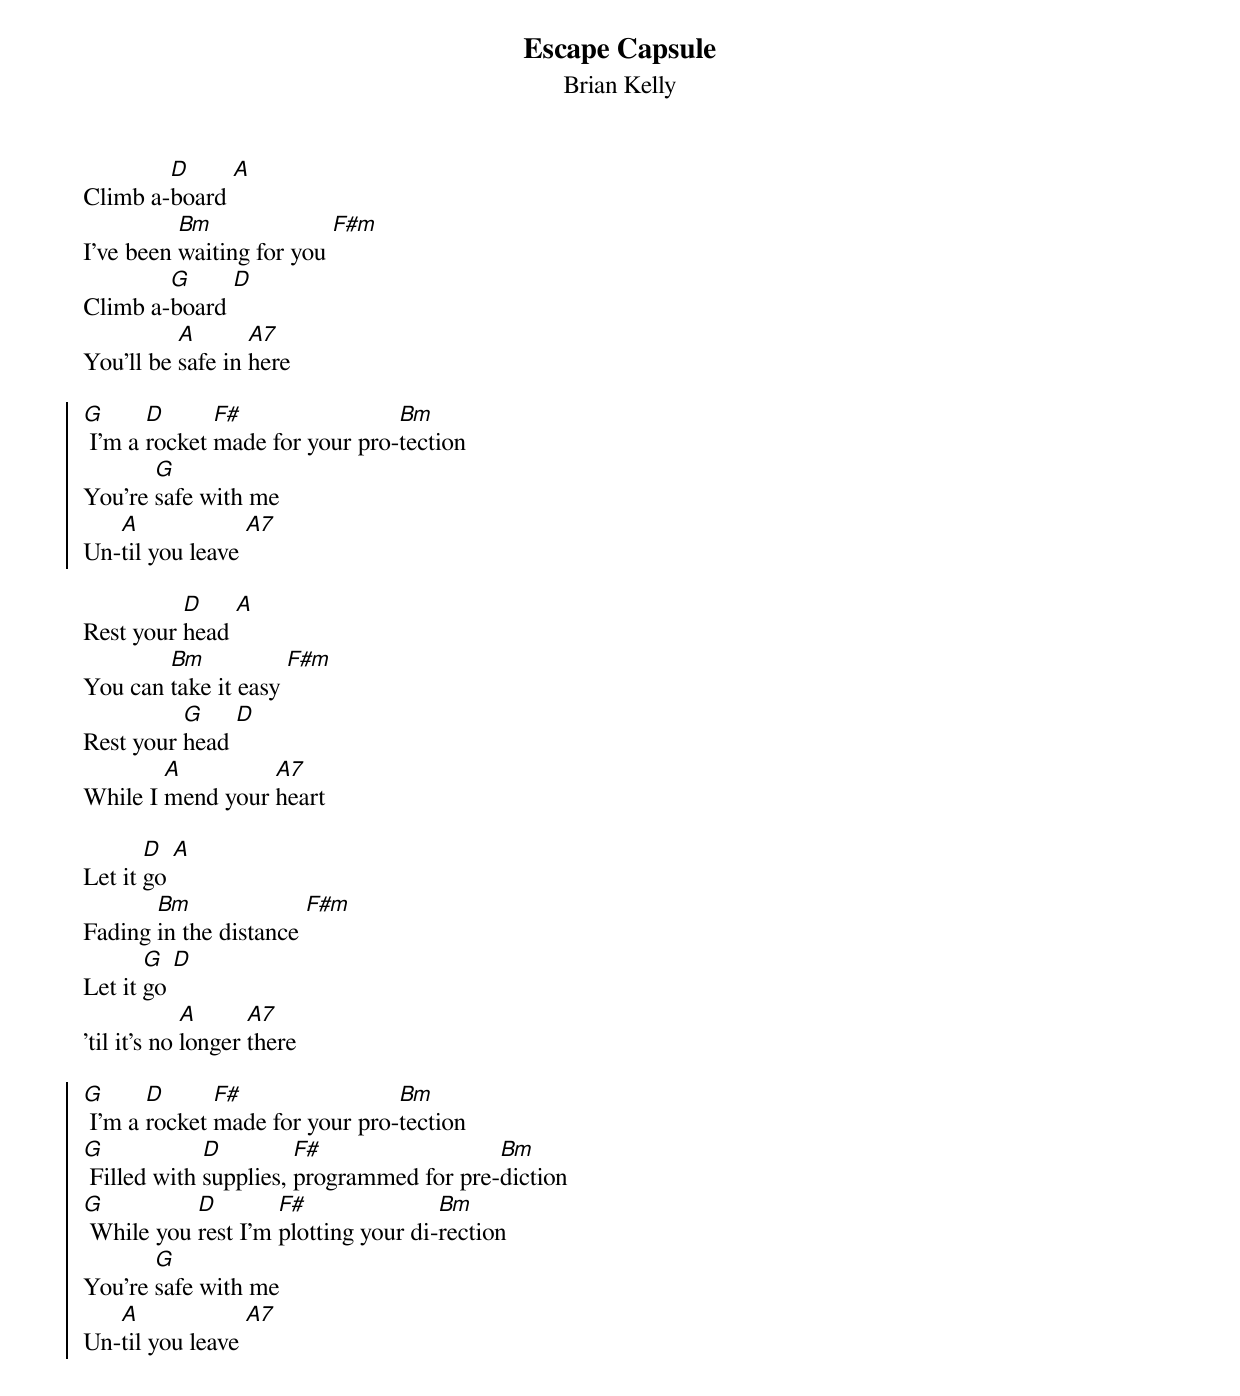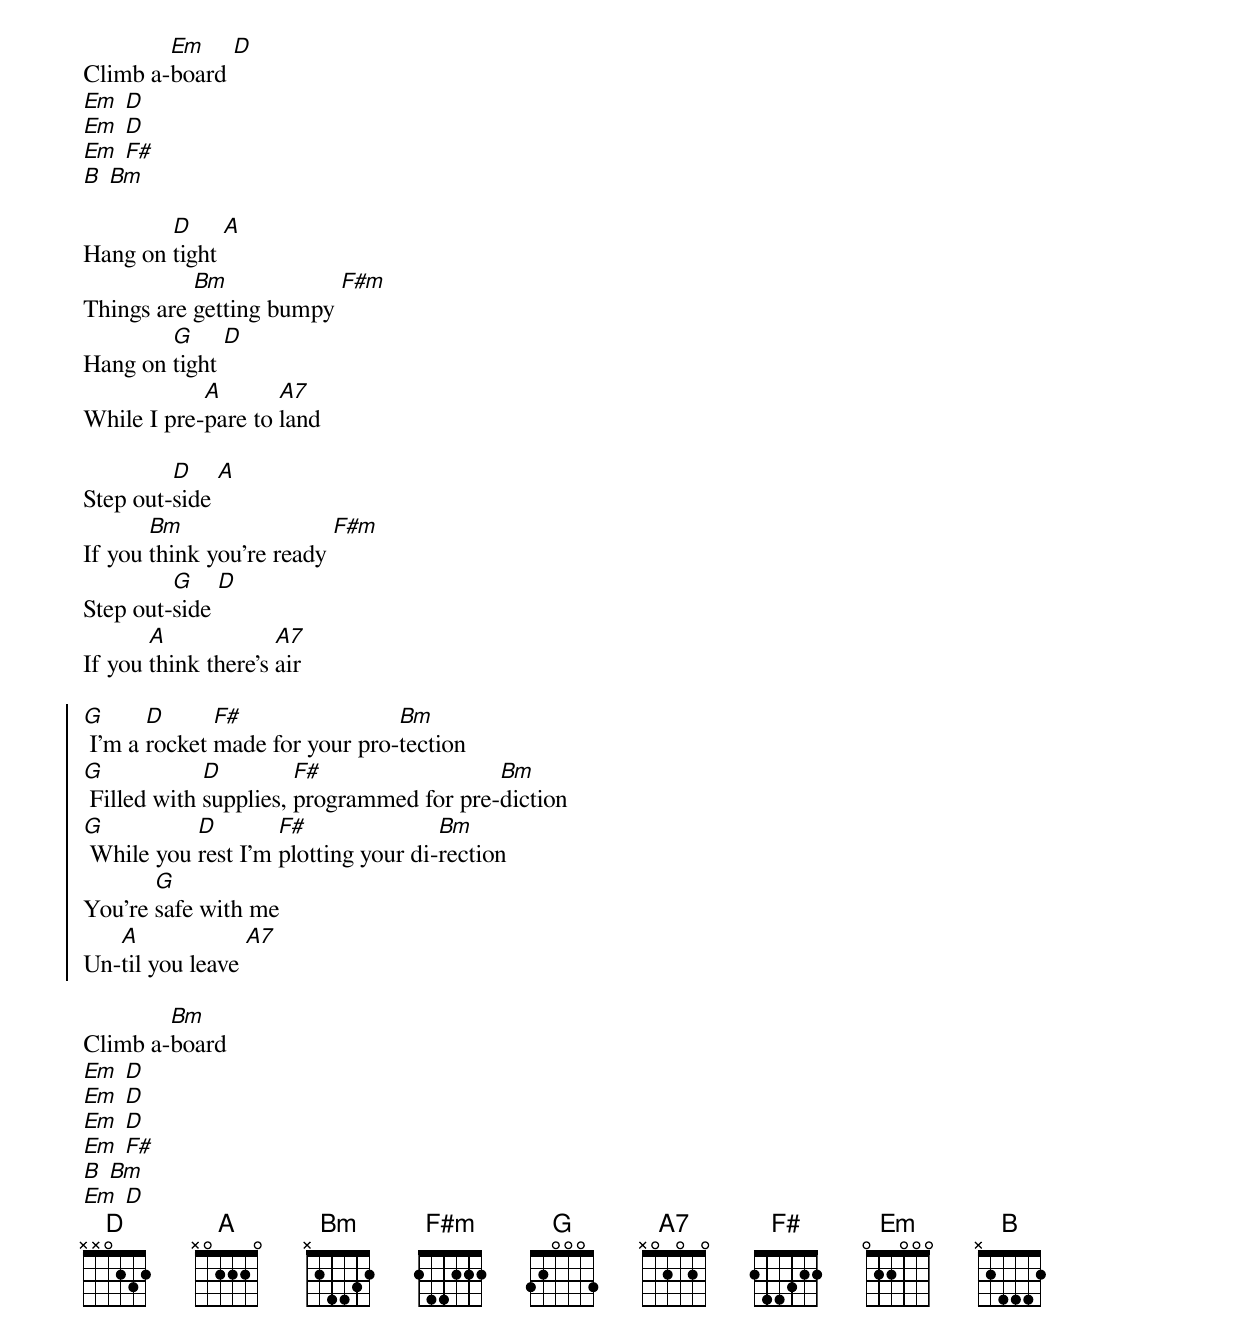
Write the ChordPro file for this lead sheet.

{title: Escape Capsule}
{subtitle: Brian Kelly}

Climb a-[D]board [A]
I've been [Bm]waiting for you [F#m]
Climb a-[G]board [D]
You'll be [A]safe in [A7]here

{start_of_chorus}
[G] I'm a [D]rocket [F#]made for your pro-[Bm]tection
You're [G]safe with me
Un-[A]til you leave [A7]
{end_of_chorus}

Rest your [D]head [A]
You can [Bm]take it easy [F#m]
Rest your [G]head [D]
While I [A]mend your [A7]heart

Let it [D]go [A]
Fading [Bm]in the distance [F#m]
Let it [G]go [D]
'til it's no [A]longer [A7]there

{start_of_chorus}
[G] I'm a [D]rocket [F#]made for your pro-[Bm]tection
[G] Filled with [D]supplies, [F#]programmed for pre-[Bm]diction
[G] While you [D]rest I'm [F#]plotting your di-[Bm]rection
You're [G]safe with me
Un-[A]til you leave [A7]
{end_of_chorus}

{new_page}
Climb a-[Em]board [D]
[Em] [D]
[Em] [D]
[Em] [F#]
[B] [Bm]

Hang on [D]tight [A]
Things are [Bm]getting bumpy [F#m]
Hang on [G]tight [D]
While I pre-[A]pare to [A7]land

Step out-[D]side [A]
If you [Bm]think you're ready [F#m]
Step out-[G]side [D]
If you [A]think there's [A7]air

{start_of_chorus}
[G] I'm a [D]rocket [F#]made for your pro-[Bm]tection
[G] Filled with [D]supplies, [F#]programmed for pre-[Bm]diction
[G] While you [D]rest I'm [F#]plotting your di-[Bm]rection
You're [G]safe with me
Un-[A]til you leave [A7]
{end_of_chorus}

Climb a-[Bm]board
[Em] [D]
[Em] [D]
[Em] [D]
[Em] [F#]
[B] [Bm]
[Em] [D]
